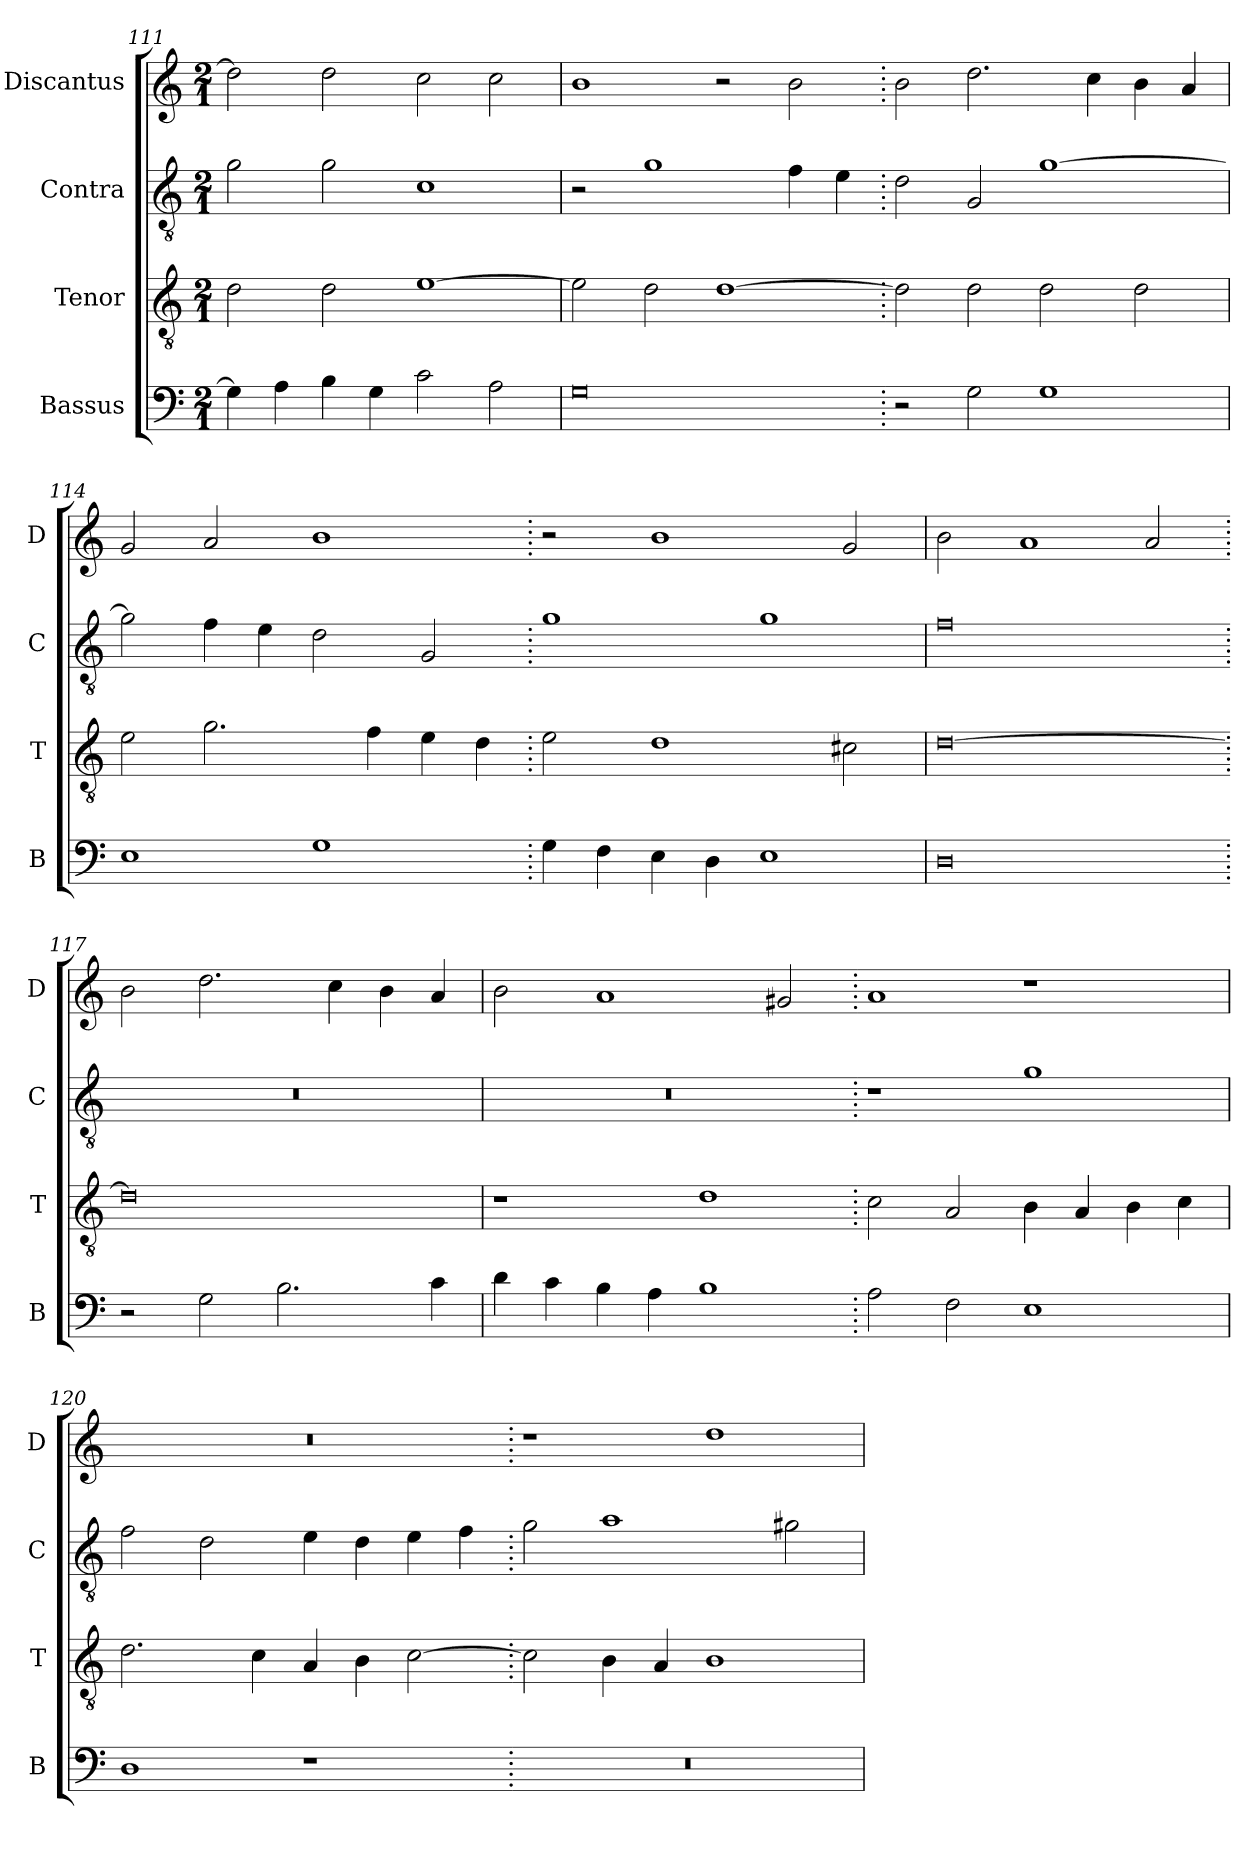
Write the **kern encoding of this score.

**kern	**kern	**kern	**kern
*part4	*part3	*part2	*part1
*staff4	*staff3	*staff2	*staff1
*I"Bassus	*I"Tenor	*I"Contra	*I"Discantus
*I'B	*I'T	*I'C	*I'D
*clefF4	*clefGv2	*clefGv2	*clefG2
*k[]	*k[]	*k[]	*k[]
*M2/1	*M2/1	*M2/1	*M2/1
=111	=111	=111	=111
4G\]	2d\	2g\	2dd\]
4A\	.	.	.
4B\	2d\	2g\	2dd\
4G\	.	.	.
2c\	[1e	1c	2cc\
2A\	.	.	2cc\
=112	=112	=112	=112
0G	2e\]	2r	1b
.	2d\	1g	.
.	[1d	.	2r
.	.	4f\	2b\
.	.	4e\	.
=113.	=113.	=113.	=113.
2r	2d\]	2d\	2b\
2G\	2d\	2G/	2.dd\
1G	2d\	[1g	.
.	.	.	4cc\
.	2d\	.	4b\
.	.	.	4a/
=114	=114	=114	=114
1E	2e\	2g\]	2g/
.	2.g\	4f\	2a/
.	.	4e\	.
1G	.	2d\	1b
.	4f\	.	.
.	4e\	2G/	.
.	4d\	.	.
=115.	=115.	=115.	=115.
4G\	2e\	1g	2r
4F\	.	.	.
4E\	1d	.	1b
4D\	.	.	.
1E	.	1g	.
.	2c#X\	.	2g/
=116	=116	=116	=116
0D	[0d	0f	2b\
.	.	.	1a
.	.	.	2a/
=117.	=117.	=117.	=117.
2r	0d]	0r	2b\
2G\	.	.	2.dd\
2.B\	.	.	.
.	.	.	4cc\
.	.	.	4b\
4c\	.	.	4a/
=118	=118	=118	=118
4d\	1r	0r	2b\
4c\	.	.	.
4B\	.	.	1a
4A\	.	.	.
1B	1d	.	.
.	.	.	2g#X/
=119.	=119.	=119.	=119.
2A\	2c\	1r	1a
2F\	2A/	.	.
1E	4B\	1g	1r
.	4A/	.	.
.	4B\	.	.
.	4c\	.	.
=120	=120	=120	=120
1D	2.d\	2f\	0r
.	.	2d\	.
.	4c\	.	.
1r	4A/	4e\	.
.	4B\	4d\	.
.	[2c\	4e\	.
.	.	4f\	.
=121.	=121.	=121.	=121.
0r	2c\]	2g\	1r
.	4B\	1a	.
.	4A/	.	.
.	1B	.	1dd
.	.	2g#X\	.
=	=	=	=
*-	*-	*-	*-
